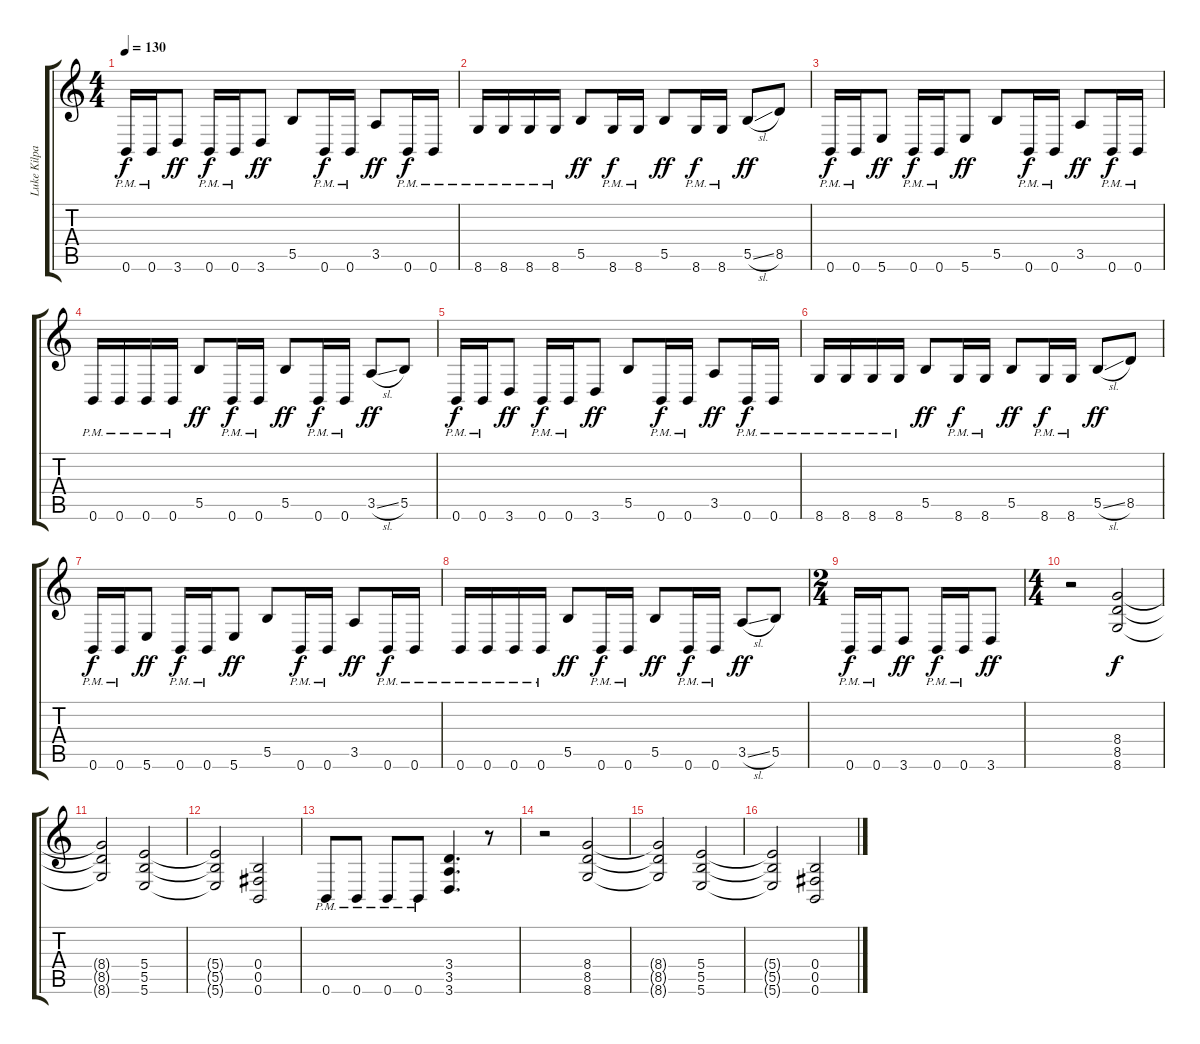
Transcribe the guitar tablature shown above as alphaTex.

\track ("Luke Kilpatrick" "Luke Kilpa") {instrument overdrivenguitar}
\staff {score tabs}
\tuning (Db4 Ab3 E3 B2 Gb2 B1) {hide}
\ts (4 4)
\tempo 130
\clef g2
\ks c
0.6{pm}.16{dy f} 0.6{pm}.16 3.6.8{dy ff} 0.6{pm}.16{dy f} 0.6{pm}.16 3.6.8{dy ff} 5.5.8 0.6{pm}.16{dy f} 0.6{pm}.16 3.5.8{dy ff} 0.6{pm}.16{dy f} 0.6{pm}.16 |
8.6{pm}.16 8.6{pm}.16 8.6{pm}.16 8.6{pm}.16 5.5.8{dy ff} 8.6{pm}.16{dy f} 8.6{pm}.16 5.5.8{dy ff} 8.6{pm}.16{dy f} 8.6{pm}.16 5.5{sl}.8{dy ff} 8.5.8 |
0.6{pm}.16{dy f} 0.6{pm}.16 5.6.8{dy ff} 0.6{pm}.16{dy f} 0.6{pm}.16 5.6.8{dy ff} 5.5.8 0.6{pm}.16{dy f} 0.6{pm}.16 3.5.8{dy ff} 0.6{pm}.16{dy f} 0.6{pm}.16 |
0.6{pm}.16 0.6{pm}.16 0.6{pm}.16 0.6{pm}.16 5.5.8{dy ff} 0.6{pm}.16{dy f} 0.6{pm}.16 5.5.8{dy ff} 0.6{pm}.16{dy f} 0.6{pm}.16 3.5{sl}.8{dy ff} 5.5.8 |
0.6{pm}.16{dy f} 0.6{pm}.16 3.6.8{dy ff} 0.6{pm}.16{dy f} 0.6{pm}.16 3.6.8{dy ff} 5.5.8 0.6{pm}.16{dy f} 0.6{pm}.16 3.5.8{dy ff} 0.6{pm}.16{dy f} 0.6{pm}.16 |
8.6{pm}.16 8.6{pm}.16 8.6{pm}.16 8.6{pm}.16 5.5.8{dy ff} 8.6{pm}.16{dy f} 8.6{pm}.16 5.5.8{dy ff} 8.6{pm}.16{dy f} 8.6{pm}.16 5.5{sl}.8{dy ff} 8.5.8 |
0.6{pm}.16{dy f} 0.6{pm}.16 5.6.8{dy ff} 0.6{pm}.16{dy f} 0.6{pm}.16 5.6.8{dy ff} 5.5.8 0.6{pm}.16{dy f} 0.6{pm}.16 3.5.8{dy ff} 0.6{pm}.16{dy f} 0.6{pm}.16 |
0.6{pm}.16 0.6{pm}.16 0.6{pm}.16 0.6{pm}.16 5.5.8{dy ff} 0.6{pm}.16{dy f} 0.6{pm}.16 5.5.8{dy ff} 0.6{pm}.16{dy f} 0.6{pm}.16 3.5{sl}.8{dy ff} 5.5.8 |
\ts (2 4)
0.6{pm}.16{dy f} 0.6{pm}.16 3.6.8{dy ff} 0.6{pm}.16{dy f} 0.6{pm}.16 3.6.8{dy ff} |
\ts (4 4)
r.2{volume 14 balance 12} (8.4 8.5 8.6).2{dy f} |
(8.4{t} 8.5{t} 8.6{t}).2 (5.4 5.5 5.6).2 |
(5.4{t} 5.5{t} 5.6{t}).2 (0.4 0.5 0.6).2 |
0.6{pm}.8 0.6{pm}.8 0.6{pm}.8 0.6{pm}.8 (3.4 3.5 3.6).4{d} r.8 |
r.2 (8.4 8.5 8.6).2 |
(8.4{t} 8.5{t} 8.6{t}).2 (5.4 5.5 5.6).2 |
(5.4{t} 5.5{t} 5.6{t}).2 (0.4 0.5 0.6).2
